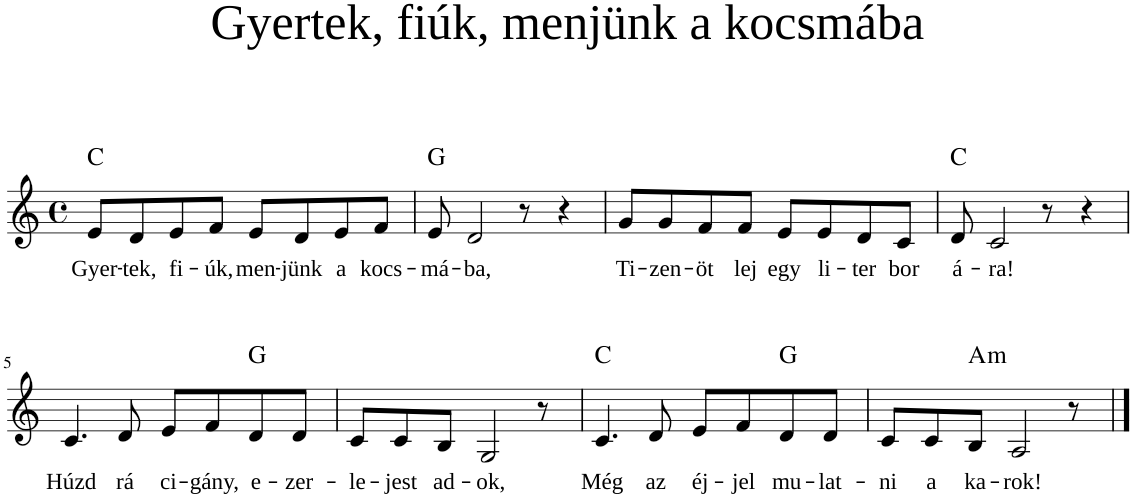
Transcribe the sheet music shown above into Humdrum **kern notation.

**kern	**text	**harte
*part1	*part1	*part1
*staff1	*staff1	*
*I"Piano	*	*
*I'Pno	*	*
*clefG2	*	*
*k[]	*	*
*M4/4	*	*
*met(c)	*	*
=1	=1	=1
!	!LO:LY:b	!
8e/L	Gyer-	C:maj
!	!LO:LY:b	!
8d/	-tek,	.
!	!LO:LY:b	!
8e/	fi-	.
!	!LO:LY:b	!
8f/J	-úk,	.
!	!LO:LY:b	!
8e/L	men-	.
!	!LO:LY:b	!
8d/	-jünk	.
!	!LO:LY:b	!
8e/	a	.
!	!LO:LY:b	!
8f/J	kocs-	.
=2	=2	=2
!	!LO:LY:b	!
8e/	-má-	G:maj
!	!LO:LY:b	!
2d/	-ba,	.
8r	.	.
4r	.	.
=3	=3	=3
!	!LO:LY:b	!
8g/L	Ti-	.
!	!LO:LY:b	!
8g/	-zen-	.
!	!LO:LY:b	!
8f/	-öt	.
!	!LO:LY:b	!
8f/J	lej	.
!	!LO:LY:b	!
8e/L	egy	.
!	!LO:LY:b	!
8e/	li-	.
!	!LO:LY:b	!
8d/	-ter	.
!	!LO:LY:b	!
8c/J	bor	.
=4	=4	=4
!	!LO:LY:b	!
8d/	á-	C:maj
!	!LO:LY:b	!
2c/	-ra!	.
8r	.	.
4r	.	.
!!LO:LB:g=z
=5	=5	=5
!	!LO:LY:b	!
4.c/	Húzd	.
!	!LO:LY:b	!
8d/	rá	.
!	!LO:LY:b	!
8e/L	ci-	.
!	!LO:LY:b	!
8f/	-gány,	.
!	!LO:LY:b	!
8d/	e-	G:maj
!	!LO:LY:b	!
8d/J	-zer-	.
=6	=6	=6
!	!LO:LY:b	!
8c/L	-le-	.
!	!LO:LY:b	!
8c/	-jest	.
!	!LO:LY:b	!
8B/J	ad-	.
!	!LO:LY:b	!
2G/	-ok,	.
8r	.	.
=7	=7	=7
!	!LO:LY:b	!
4.c/	Még	C:maj
!	!LO:LY:b	!
8d/	az	.
!	!LO:LY:b	!
8e/L	éj-	.
!	!LO:LY:b	!
8f/	-jel	.
!	!LO:LY:b	!
8d/	mu-	G:maj
!	!LO:LY:b	!
8d/J	-lat-	.
=8	=8	=8
!	!LO:LY:b	!
8c/L	-ni	.
!	!LO:LY:b	!
8c/	a	.
!	!LO:LY:b	!LO:H:kt=m
8B/J	ka-	A:min
!	!LO:LY:b	!
2A/	-rok!	.
8r	.	.
==	==	==
*-	*-	*-
